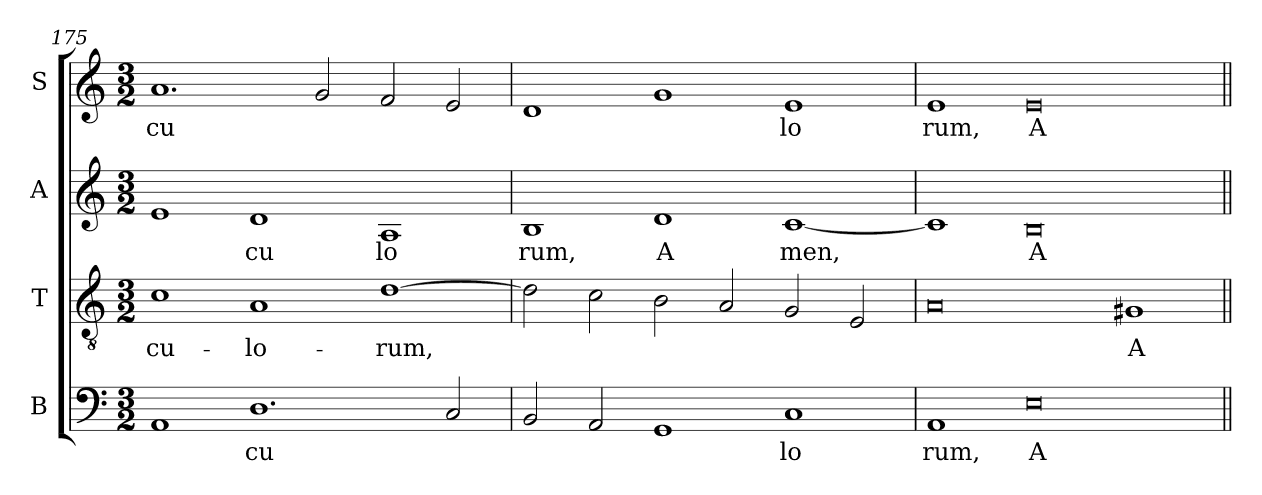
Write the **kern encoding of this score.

**kern	**text	**kern	**text	**kern	**text	**kern	**text
*part4	*part4	*part3	*part3	*part2	*part2	*part1	*part1
*staff4	*staff4	*staff3	*staff3	*staff2	*staff2	*staff1	*staff1
*I"B	*	*I"T	*	*I"A	*	*I"S	*
*I'B	*	*I'T	*	*I'A	*	*I'S	*
!!LO:LB:g=z
*clefF4	*	*clefGv2	*	*clefG2	*	*clefG2	*
*k[]	*	*k[]	*	*k[]	*	*k[]	*
*C:	*	*C:	*	*C:	*	*C:	*
*M3/2	*	*M3/2	*	*M3/2	*	*M3/2	*
=175	=175	=175	=175	=175	=175	=175	=175
!	!LO:LY:b:cj	!	!LO:LY:b:cj	!	!LO:LY:b:cj	!	!LO:LY:b:cj
1AA	--	1c	cu-	1e	--	1.a	cu
!	!LO:LY:b:cj	!	!LO:LY:b:cj	!	!LO:LY:b:cj	!	!
1.D	-cu	1A	-lo-	1d	-cu	.	.
!	!	!	!	!	!	!	!LO:LY:b:cj
.	.	.	.	.	.	2g/	.
!	!	!	!LO:LY:b:cj	!	!LO:LY:b:cj	!	!LO:LY:b:cj
.	.	[>1d	-rum,	1A	lo	2f/	.
!	!LO:LY:b:cj	!	!	!	!	!	!LO:LY:b:cj
2C/	.	.	.	.	.	2e/	.
=176	=176	=176	=176	=176	=176	=176	=176
!	!LO:LY:b:cj	!	!LO:LY:b:cj	!	!LO:LY:b:cj	!	!LO:LY:b:cj
2BB/	.	2d\]	.	1B	rum,	1d	.
!	!LO:LY:b:cj	!	!LO:LY:b:cj	!	!	!	!
2AA/	.	2c\	.	.	.	.	.
!	!LO:LY:b:cj	!	!LO:LY:b:cj	!	!LO:LY:b:cj	!	!LO:LY:b:cj
1GG	.	2B\	.	1d	A	1g	.
!	!	!	!LO:LY:b:cj	!	!	!	!
.	.	2A/	.	.	.	.	.
!	!LO:LY:b:cj	!	!LO:LY:b:cj	!	!LO:LY:b:cj	!	!LO:LY:b:cj
1C	lo	2G/	.	[<1c	men,	1e	lo
!	!	!	!LO:LY:b:cj	!	!	!	!
.	.	2E/	.	.	.	.	.
=177	=177	=177	=177	=177	=177	=177	=177
!	!LO:LY:b:cj	!	!LO:LY:b:cj	!	!LO:LY:b:cj	!	!LO:LY:b:cj
1AA	rum,	0A	.	1c]	.	1e	rum,
!	!LO:LY:b:cj	!	!	!	!LO:LY:b:cj	!	!LO:LY:b:cj
0E	A	.	.	0B	A	0e	A
!	!	!	!LO:LY:b:cj	!	!	!	!
.	.	1G#X	A-	.	.	.	.
=||	=||	=||	=||	=||	=||	=||	=||
*-	*-	*-	*-	*-	*-	*-	*-
